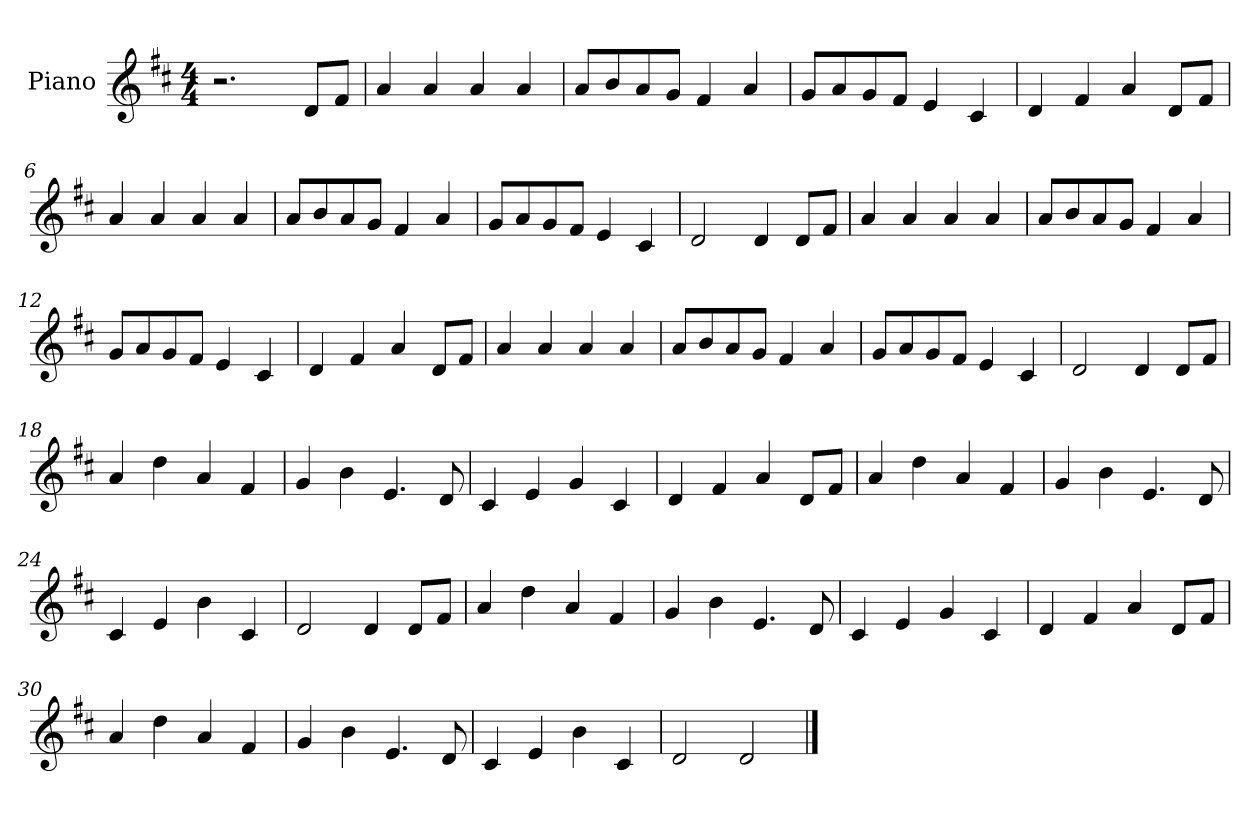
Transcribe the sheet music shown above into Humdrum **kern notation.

**kern
*part1
*staff1
*I"Piano
*I'Pno
*clefG2
*k[f#c#]
*M4/4
=1
2.r
8d/L
8f#/J
=2
4a/
4a/
4a/
4a/
=3
8a/L
8b/
8a/
8g/J
4f#/
4a/
=4
8g/L
8a/
8g/
8f#/J
4e/
4c#/
=5
4d/
4f#/
4a/
8d/L
8f#/J
=6
4a/
4a/
4a/
4a/
=7
8a/L
8b/
8a/
8g/J
4f#/
4a/
=8
8g/L
8a/
8g/
8f#/J
4e/
4c#/
=9
2d/
4d/
8d/L
8f#/J
=10
4a/
4a/
4a/
4a/
=11
8a/L
8b/
8a/
8g/J
4f#/
4a/
=12
8g/L
8a/
8g/
8f#/J
4e/
4c#/
=13
4d/
4f#/
4a/
8d/L
8f#/J
=14
4a/
4a/
4a/
4a/
=15
8a/L
8b/
8a/
8g/J
4f#/
4a/
=16
8g/L
8a/
8g/
8f#/J
4e/
4c#/
=17
2d/
4d/
8d/L
8f#/J
=18
4a/
4dd\
4a/
4f#/
=19
4g/
4b\
4.e/
8d/
=20
4c#/
4e/
4g/
4c#/
=21
4d/
4f#/
4a/
8d/L
8f#/J
=22
4a/
4dd\
4a/
4f#/
=23
4g/
4b\
4.e/
8d/
=24
4c#/
4e/
4b\
4c#/
=25
2d/
4d/
8d/L
8f#/J
=26
4a/
4dd\
4a/
4f#/
=27
4g/
4b\
4.e/
8d/
=28
4c#/
4e/
4g/
4c#/
=29
4d/
4f#/
4a/
8d/L
8f#/J
=30
4a/
4dd\
4a/
4f#/
=31
4g/
4b\
4.e/
8d/
=32
4c#/
4e/
4b\
4c#/
=33
2d/
2d/
==
*-
